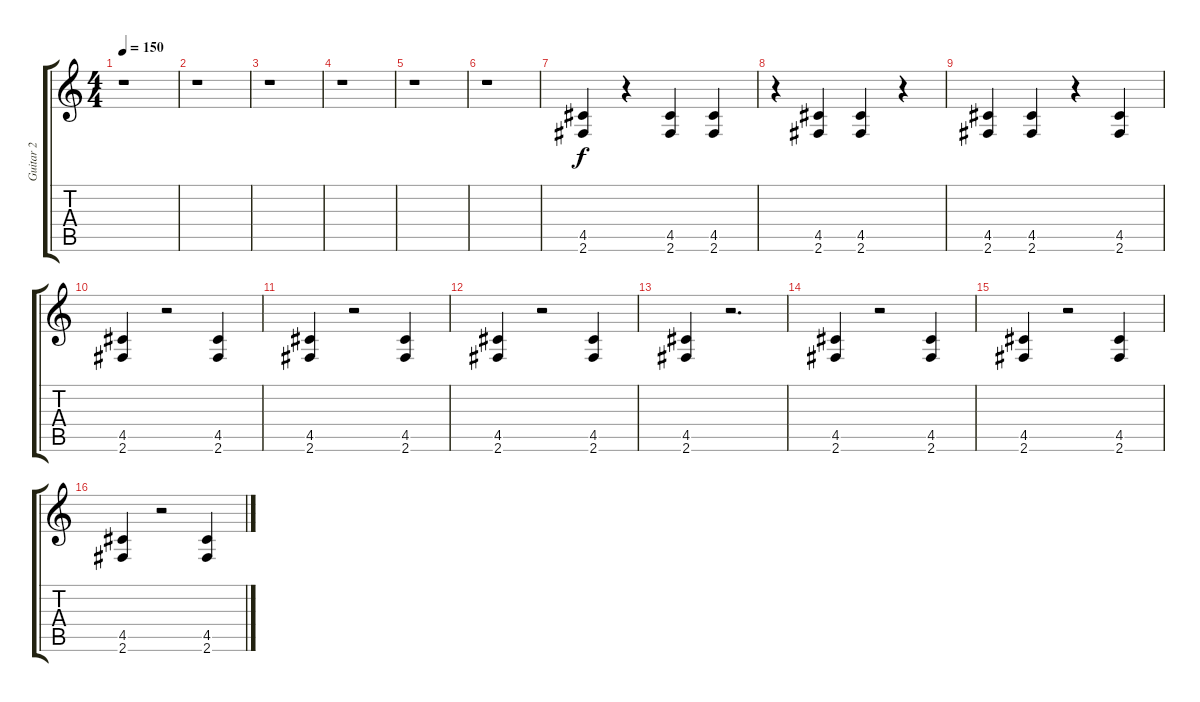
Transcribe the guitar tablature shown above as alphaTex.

\track ("Guitar 2" "Guitar 2") {instrument overdrivenguitar}
\staff {score tabs}
\tuning (E4 B3 G3 D3 A2 E2) {hide}
\ts (4 4)
\tempo 150
\clef g2
\ks c
r.1{dy f instrument overdrivenguitar} |
r.1 |
r.1 |
r.1 |
r.1 |
r.1 |
(4.5 2.6).4 r.4 (4.5 2.6).4 (4.5 2.6).4 |
r.4 (4.5 2.6).4 (4.5 2.6).4 r.4 |
(4.5 2.6).4 (4.5 2.6).4 r.4 (4.5 2.6).4 |
(4.5 2.6).4 r.2 (4.5 2.6).4 |
(4.5 2.6).4 r.2 (4.5 2.6).4 |
(4.5 2.6).4 r.2 (4.5 2.6).4 |
(4.5 2.6).4 r.2{d} |
(4.5 2.6).4 r.2 (4.5 2.6).4 |
(4.5 2.6).4 r.2 (4.5 2.6).4 |
(4.5 2.6).4 r.2 (4.5 2.6).4
